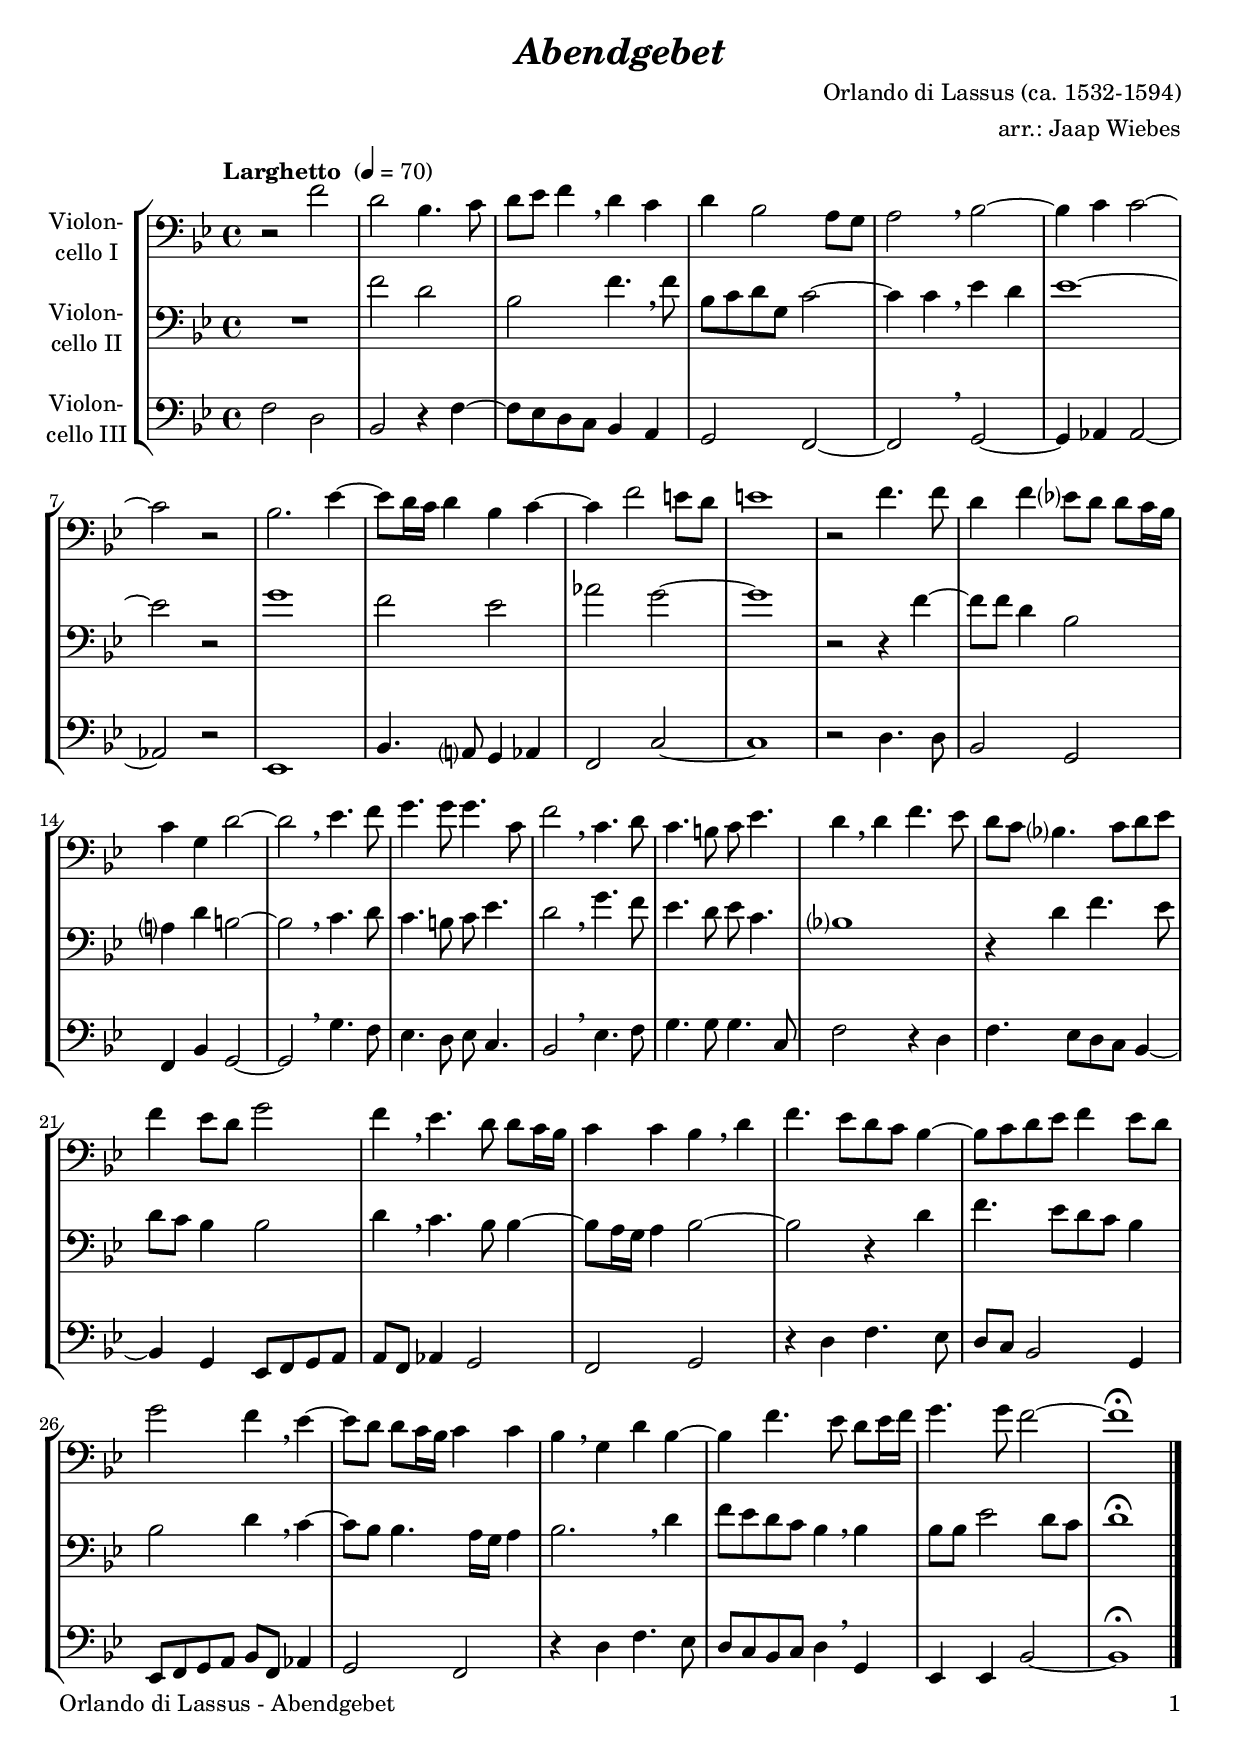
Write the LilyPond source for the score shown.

\version "2.18.2"
\include "deutsch.ly"
  
#(set-global-staff-size 20)

\header {
  title     = \markup \bold \italic "Abendgebet"
  composer  = "Orlando di Lassus (ca. 1532-1594)"
  arranger  = "arr.: Jaap Wiebes"
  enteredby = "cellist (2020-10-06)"
%  piece     = ""
}

voiceconsts = {
  \key f \major
  \time 4/4
  \clef "bass"
%  \numericTimeSignature
  \compressFullBarRests
  % Set default beaming for all staves
%  \set Timing.beamExceptions = #'()
%  \set Timing.baseMoment     = #(ly:make-moment 1 4)
%  \set Timing.beatStructure  = #'(1 1 1)
  \tempo "Larghetto " 4=70
}

micl = "clarinet"
mifl = "flute"
miob = "oboe"
mifh = "french horn"
misx = "tenor sax"
mist = "string ensemble 1"
miba = "cello"

va = \relative c' {
  \voiceconsts

  r2 c
  a f4. g8
  a b c4 \breathe a g
  a f2 e8 d
  e2 \breathe f~
  f4 g g2~
  g r
  f2. b4~

  b8 a16 g a4 f g~
  g c2 h8 a
  h1
  r2 c4. c8
  a4 c b?8 a a g16 f
  g4 d a'2~
  a \breathe b4. c8

  d4. d8 d4. g,8
  c2 \breathe g4. a8
  g4. fis8 g b4.
  a4 \breathe a c4. b8
  a g f?4. g8[ a b]
  c4 b8 a d2

  c4 \breathe b4. a8 a g16 f
  g4 g f \breathe a
  c4. b8[ a g] f4~
  f8 g a b c4 b8 a
  d2 c4 \breathe b~

  b8 a a g16 f g4 g
  f \breathe d a' f~
  f c'4. b8 a b16 c
  d4. d8 c2~
  c1\fermata \bar "|."
}

vb = \relative c' {
  \voiceconsts

  R1
  c2 a
  f c'4. \breathe c8
  f, g a d, g2~
  g4 g \breathe b a
  b1~
  b2 r
  d1

  c2 b
  es d~
  d1
  r2 r4 c~
  c8 c a4 f2
  e?4 a fis2~
  fis \breathe g4. a8

  g4. fis8 g b4.
  a2 \breathe d4. c8
  b4. a8 b g4.
  f?1
  r4 a c4. b8
  a g f4 f2

  a4 \breathe g4. f8 f4~
  f8 e16 d e4 f2~
  f r4 a
  c4. b8[ a g] f4
  f2 a4 \breathe g~

  g8 f f4. e16 d e4
  f2. \breathe a4
  c8 b a g f4 \breathe f
  f8 f b2 a8 g
  a1\fermata \bar "|."
}

vc = \relative c' {
  \voiceconsts

  c2 a
  f r4 c'~
  c8 b a g f4 e
  d2 c~
  c \breathe d~
  d4 es es2~
  es r
  b1

  f'4. e?8 d4 es
  c2 g'~
  g1
  r2 a4. a8
  f2 d
  c4 f d2~
  d \breathe d'4. c8

  b4. a8 b g4.
  f2 \breathe b4. c8
  d4. d8 d4. g,8
  c2 r4 a
  c4. b8[ a g] f4~
  f d b8 c d e

  e c es4 d2
  c d
  r4 a' c4. b8
  a g f2 d4
  b8 c d e f c es4

  d2 c
  r4 a' c4. b8
  a g f g a4 \breathe d,
  b b f'2~
  f1\fermata \bar "|."
}


music = \new StaffGroup <<
      \new Staff {
	\set Staff.midiInstrument = \miba
	\set Staff.instrumentName = \markup \center-column { "Violon-" "cello I" }
	\transpose f b { \va }
      }

      \new Staff {
	\set Staff.midiInstrument = \miba
	\set Staff.instrumentName = \markup \center-column { "Violon-" "cello II" }
	\transpose f b { \vb }
      }

      \new Staff {
	\set Staff.midiInstrument = \miba
	\set Staff.instrumentName = \markup \center-column { "Violon-" "cello III" }
	\transpose f b, { \vc }
      }
>>

\book {
   \paper {
    print-page-number = ##t
    print-first-page-number = ##t
    ragged-last-bottom = ##f
    oddHeaderMarkup = \markup \null
    evenHeaderMarkup = \markup \null
    oddFooterMarkup = \markup {
      \fill-line {
        \on-the-fly #print-page-number-check-first
        "Orlando di Lassus - Abendgebet" \fromproperty #'page:page-number-string
      }
    }
    evenFooterMarkup = \oddFooterMarkup
  } \score {
    \music
    \layout {}
  }

  \score {
    \unfoldRepeats \music

    \midi {
      \context {
        \Score
      }
    }
  }
}